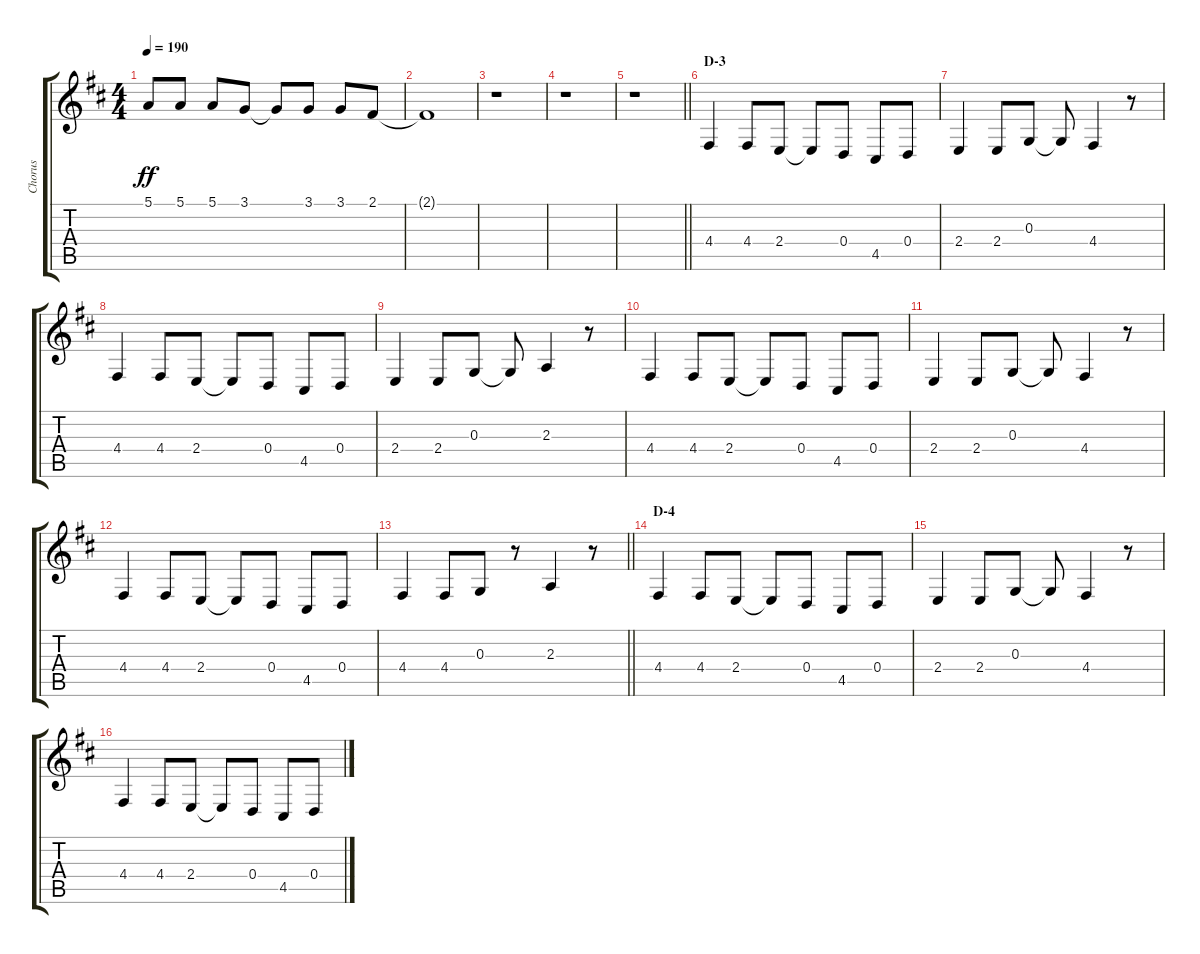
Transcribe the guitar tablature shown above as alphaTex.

\track ("Chorus" "Chorus") {instrument voiceoohs}
\staff {score tabs}
\tuning (E4 B3 G3 D3 A2 E2) {hide}
\ts (4 4)
\tempo 190
\clef g2
\ks d
5.1{t}.8{dy ff} 5.1.8 5.1.8 3.1.8 3.1{t}.8 3.1.8 3.1.8 2.1.8 |
2.1{t}.1 |
r.1 |
r.1 |
\barLineRight lightlight
r.1 |
\section ("" "D-3")
4.4.4 4.4.8 2.4.8 2.4{t}.8 0.4.8 4.5.8 0.4.8 |
2.4.4 2.4.8 0.3.8 0.3{t}.8 4.4.4 r.8 |
4.4.4 4.4.8 2.4.8 2.4{t}.8 0.4.8 4.5.8 0.4.8 |
2.4.4 2.4.8 0.3.8 0.3{t}.8 2.3.4 r.8 |
4.4.4 4.4.8 2.4.8 2.4{t}.8 0.4.8 4.5.8 0.4.8 |
2.4.4 2.4.8 0.3.8 0.3{t}.8 4.4.4 r.8 |
4.4.4 4.4.8 2.4.8 2.4{t}.8 0.4.8 4.5.8 0.4.8 |
\barLineRight lightlight
4.4.4 4.4.8 0.3.8 r.8 2.3.4 r.8 |
\section ("" "D-4")
4.4.4 4.4.8 2.4.8 2.4{t}.8 0.4.8 4.5.8 0.4.8 |
2.4.4 2.4.8 0.3.8 0.3{t}.8 4.4.4 r.8 |
4.4.4 4.4.8 2.4.8 2.4{t}.8 0.4.8 4.5.8 0.4.8
